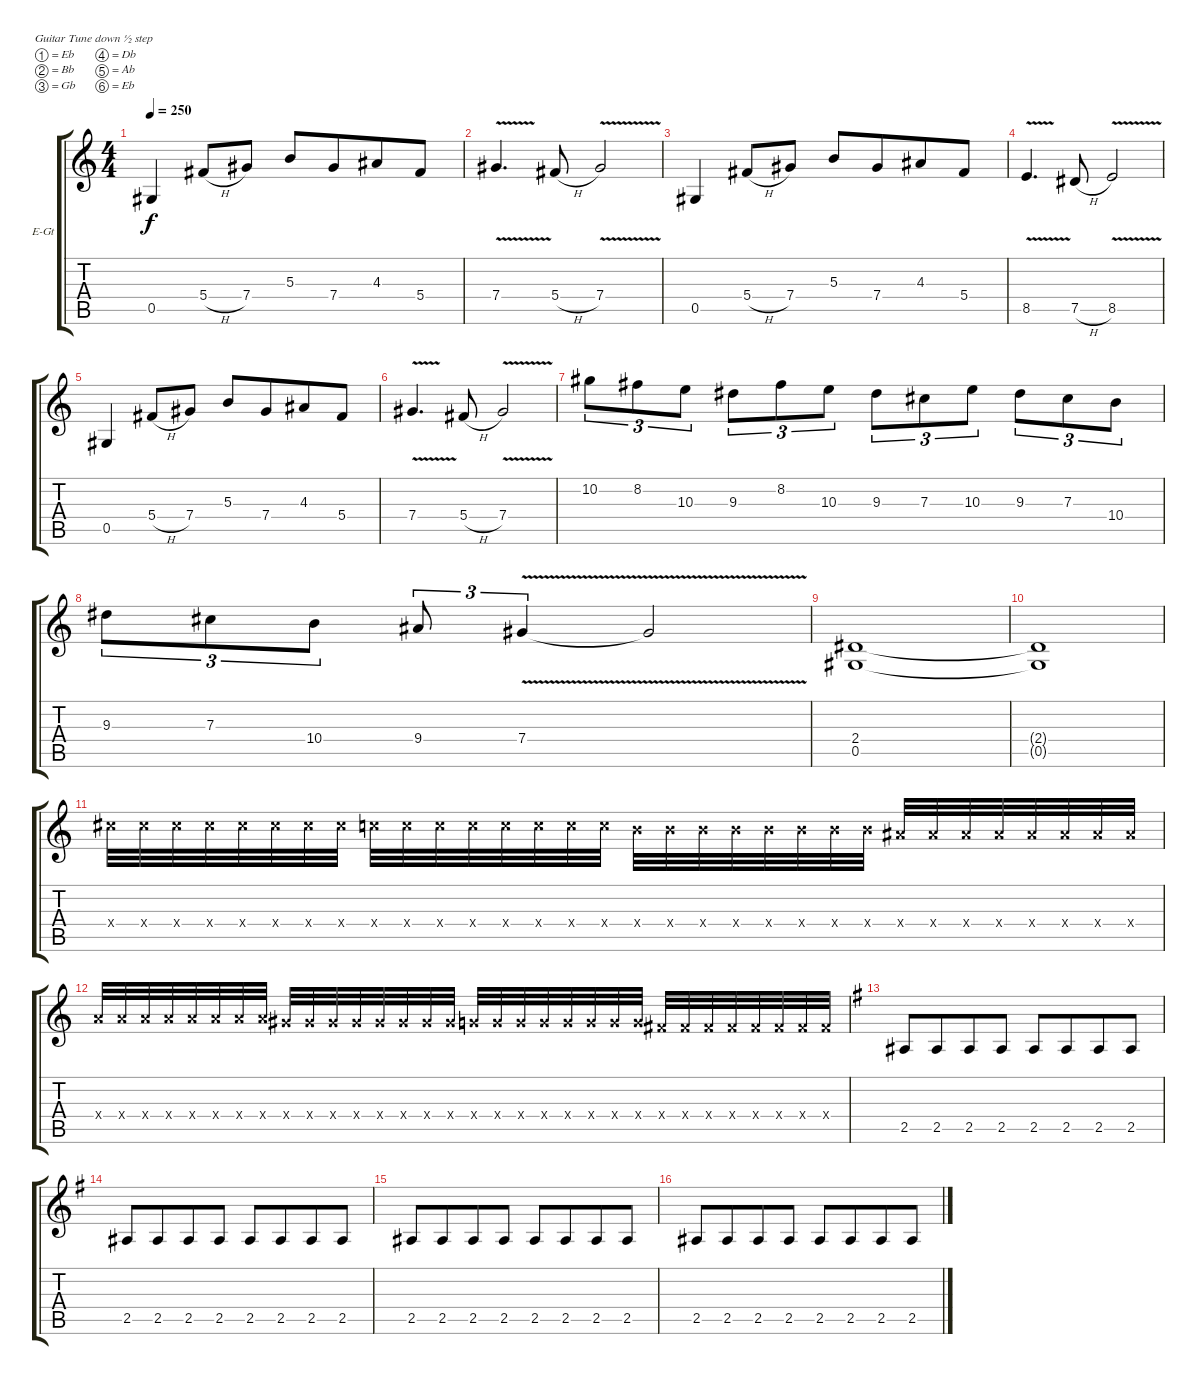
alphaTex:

\bracketExtendMode groupsimilarinstruments
\firstSystemTrackNameOrientation horizontal
\otherSystemsTrackNameOrientation horizontal
\track ("Gitár 1 (Yngwie Malmsteen)" "E-Gt") {instrument distortionguitar}
\staff {score tabs}
\tuning (Eb4 Bb3 Gb3 Db3 Ab2 Eb2)
\ts (4 4)
\tempo 250
\clef g2
\ks c
0.5.4{dy f} 5.4{h}.8 7.4.8 5.3.8 7.4.8{beam merge} 4.3.8 5.4.8 |
7.4{v}.4{d} 5.4{h}.8 7.4{v}.2 |
0.5.4 5.4{h}.8 7.4.8 5.3.8 7.4.8{beam merge} 4.3.8 5.4.8 |
8.5{v}.4{d} 7.5{h}.8 8.5{v}.2 |
0.5.4 5.4{h}.8 7.4.8 5.3.8 7.4.8{beam merge} 4.3.8 5.4.8 |
7.4{v}.4{d} 5.4{h}.8 7.4{v}.2 |
10.2.8{tu (3 2)} 8.2.8{tu (3 2)} 10.3.8{tu (3 2)} 9.3.8{tu (3 2)} 8.2.8{tu (3 2)} 10.3.8{tu (3 2)} 9.3.8{tu (3 2)} 7.3.8{tu (3 2)} 10.3.8{tu (3 2)} 9.3.8{tu (3 2)} 7.3.8{tu (3 2)} 10.4.8{tu (3 2)} |
9.3.8{tu (3 2)} 7.3.8{tu (3 2)} 10.4.8{tu (3 2)} 9.4.8{tu (3 2)} 7.4{v}.4{tu (3 2)} 7.4{v t}.2 |
(2.4 0.5).1 |
(2.4{t} 0.5{t}).1 |
12.4{x}.32 12.4{x}.32 12.4{x}.32 12.4{x}.32 12.4{x}.32 12.4{x}.32 12.4{x}.32 12.4{x}.32 11.4{x}.32 11.4{x}.32 11.4{x}.32 11.4{x}.32 11.4{x}.32 11.4{x}.32 11.4{x}.32 11.4{x}.32 10.4{x}.32 10.4{x}.32 10.4{x}.32 10.4{x}.32 10.4{x}.32 10.4{x}.32 10.4{x}.32 10.4{x}.32 9.4{x}.32 9.4{x}.32 9.4{x}.32 9.4{x}.32 9.4{x}.32 9.4{x}.32 9.4{x}.32 9.4{x}.32 |
8.4{x}.32 8.4{x}.32 8.4{x}.32 8.4{x}.32 8.4{x}.32 8.4{x}.32 8.4{x}.32 8.4{x}.32 7.4{x}.32 7.4{x}.32 7.4{x}.32 7.4{x}.32 7.4{x}.32 7.4{x}.32 7.4{x}.32 7.4{x}.32 6.4{x}.32 6.4{x}.32 6.4{x}.32 6.4{x}.32 6.4{x}.32 6.4{x}.32 6.4{x}.32 6.4{x}.32 5.4{x}.32 5.4{x}.32 5.4{x}.32 5.4{x}.32 5.4{x}.32 5.4{x}.32 5.4{x}.32 5.4{x}.32 |
\ks g
2.5.8 2.5.8{beam merge} 2.5.8 2.5.8 2.5.8 2.5.8{beam merge} 2.5.8 2.5.8 |
2.5.8 2.5.8{beam merge} 2.5.8 2.5.8 2.5.8 2.5.8{beam merge} 2.5.8 2.5.8 |
2.5.8 2.5.8{beam merge} 2.5.8 2.5.8 2.5.8 2.5.8{beam merge} 2.5.8 2.5.8 |
2.5.8 2.5.8{beam merge} 2.5.8 2.5.8 2.5.8 2.5.8{beam merge} 2.5.8 2.5.8
